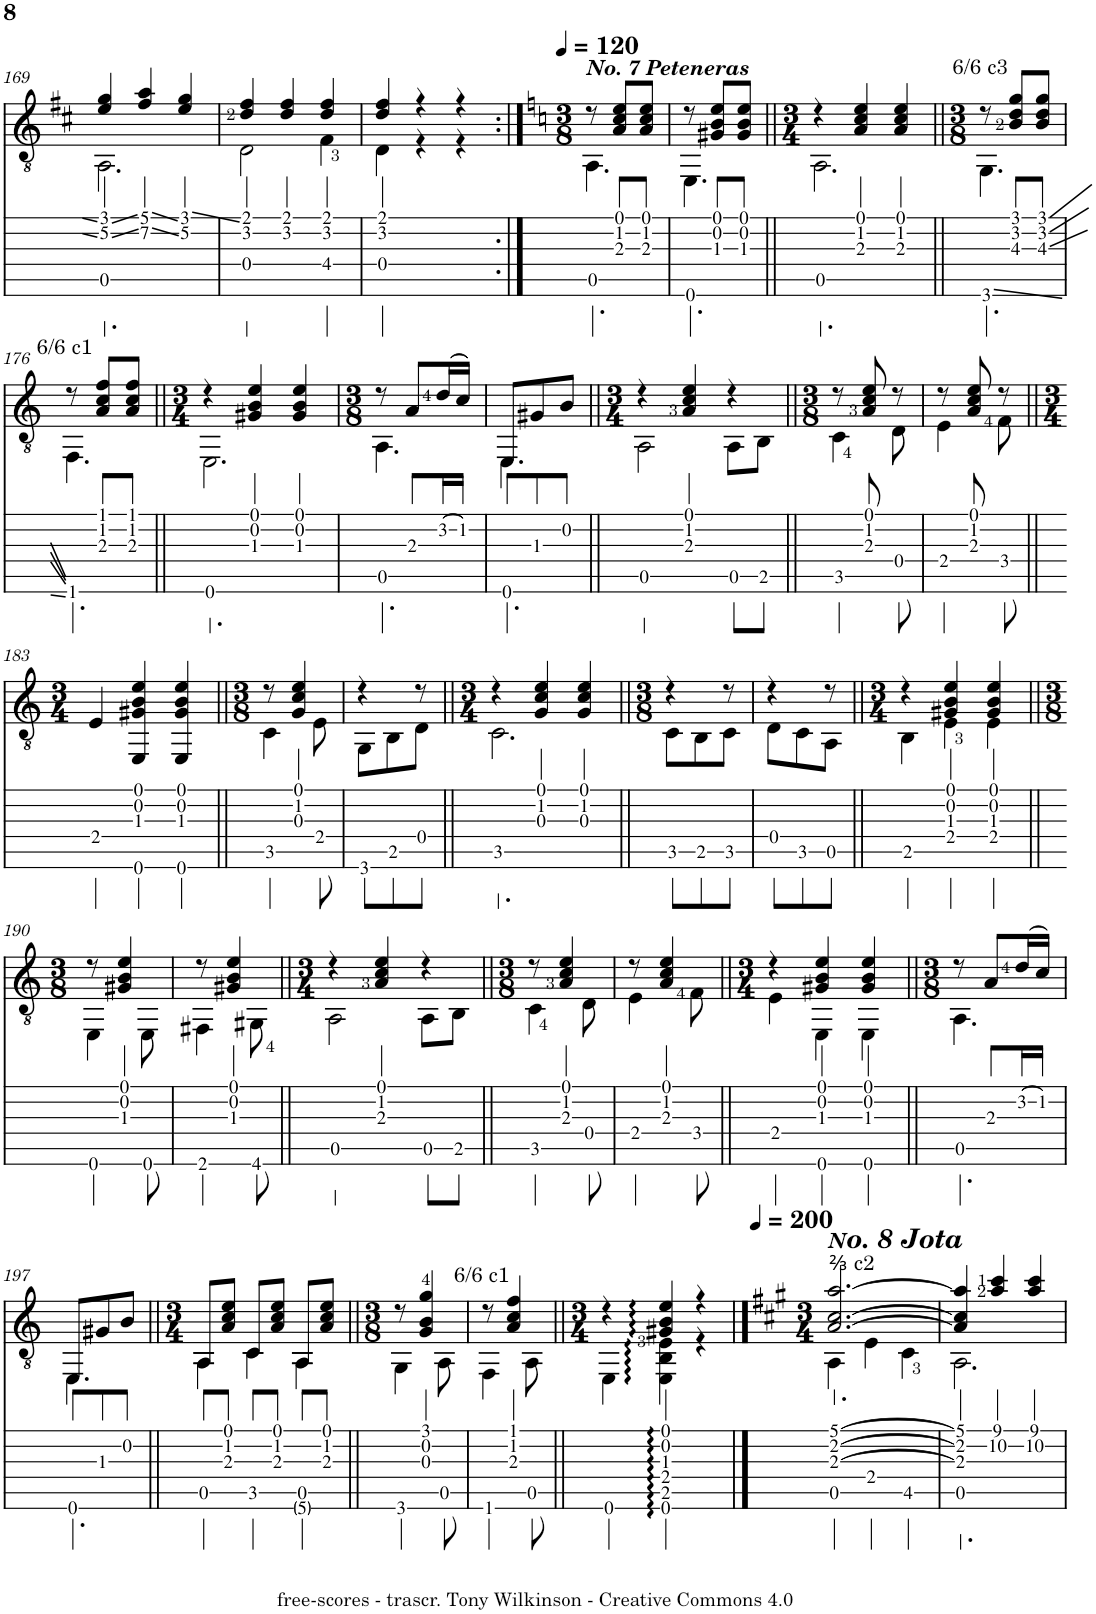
**kern	**kern
*part2	*part1
*staff2	*staff1
*I"Chitarra classica (Intavolatura)	*I"Chitarra classica
!!LO:PB:g=z
*	*clefGv2
*k[f#c#]	*k[f#c#]
*M3/4	*M3/4
=169	=169
*^	*^
4e/ 4g/	2.AA\	4e/ 4g/	2.AA\
4f#/ 4a/	.	4f#/ 4a/	.
4e/ 4g/	.	4e/ 4g/	.
=170	=170	=170	=170
4d/ 4f#/	2D\	4d/ 4f#/	2D\
4d/ 4f#/	.	4d/ 4f#/	.
4d/ 4f#/	4F#\	4d/ 4f#/	4F#\
=171	=171	=171	=171
4d/ 4f#/	4D\	4d/ 4f#/	4D\
4r	4r	4r	4r
4r	4r	4r	4r
=172:|!	=172:|!	=172:|!	=172:|!
*k[]	*	*k[]	*
*M3/8	*	*M3/8	*
*	*	*MM120	*
!	!	!LO:TX:a:Bi:t=No. 7 Peteneras	!
8r	4.AA\	8r	4.AA\
8A/ 8c/ 8e/L	.	8A/ 8c/ 8e/L	.
8A/ 8c/ 8e/J	.	8A/ 8c/ 8e/J	.
=173	=173	=173	=173
8r	4.EE\	8r	4.EE\
8G#X/ 8B/ 8e/L	.	8G#X/ 8B/ 8e/L	.
8G#/ 8B/ 8e/J	.	8G#/ 8B/ 8e/J	.
=174||	=174||	=174||	=174||
*M3/4	*	*M3/4	*
4r	2.AA\	4r	2.AA\
4A/ 4c/ 4e/	.	4A/ 4c/ 4e/	.
4A/ 4c/ 4e/	.	4A/ 4c/ 4e/	.
=175||	=175||	=175||	=175||
*M3/8	*	*M3/8	*
!	!	!LO:TX:a:t=6/6 c3	!
8r	4.GG\	8r	4.GG\
8B/ 8d/ 8g/L	.	8B/ 8d/ 8g/L	.
8B/ 8d/ 8g/J	.	8B/ 8d/ 8g/J	.
!!LO:LB:g=z	!!
=176	=176	=176	=176
!	!	!LO:TX:a:t=6/6 c1	!
8r	4.FF\	8r	4.FF\
8A/ 8c/ 8f/L	.	8A/ 8c/ 8f/L	.
8A/ 8c/ 8f/J	.	8A/ 8c/ 8f/J	.
=177||	=177||	=177||	=177||
*M3/4	*	*M3/4	*
4r	2.EE\	4r	2.EE\
4G#X/ 4B/ 4e/	.	4G#X/ 4B/ 4e/	.
4G#/ 4B/ 4e/	.	4G#/ 4B/ 4e/	.
=178	=178	=178	=178
*M3/8	*	*M3/8	*
8r	4.AA\	8r	4.AA\
8A/L	.	8A/L	.
(16d/L	.	(16d/L	.
16c/JJ)	.	16c/JJ)	.
=179	=179	=179	=179
8EE/L	4.EE\	8EE/L	4.EE\
8G#X/	.	8G#X/	.
8B/J	.	8B/J	.
=180||	=180||	=180||	=180||
*M3/4	*	*M3/4	*
4r	2AA\	4r	2AA\
4A/ 4c/ 4e/	.	4A/ 4c/ 4e/	.
4r	8AA\L	4r	8AA\L
.	8BB\J	.	8BB\J
=181||	=181||	=181||	=181||
*M3/8	*	*M3/8	*
8r	4C\	8r	4C\
8A/ 8c/ 8e/	.	8A/ 8c/ 8e/	.
8r	8D\	8r	8D\
=182	=182	=182	=182
8r	4E\	8r	4E\
8A/ 8c/ 8e/	.	8A/ 8c/ 8e/	.
8r	8E#X\	8r	8F\
*v	*v	*	*
*	*v	*v
!!LO:LB:g=z
=183||	=183||
*M3/4	*M3/4
4E\	4E/
4EE\ 4G#X\ 4B\ 4e\	4EE/ 4G#X/ 4B/ 4e/
4EE\ 4G#\ 4B\ 4e\	4EE/ 4G#/ 4B/ 4e/
=184||	=184||
*M3/8	*M3/8
*^	*^
8r	4C\	8r	4C\
4G/ 4c/ 4e/	.	4G/ 4c/ 4e/	.
.	8E\	.	8E\
=185	=185	=185	=185
4r	8GG\L	4r	8GG\L
.	8BB\	.	8BB\
8r	8D\J	8r	8D\J
=186||	=186||	=186||	=186||
*M3/4	*	*M3/4	*
4r	2.C\	4r	2.C\
4G/ 4c/ 4e/	.	4G/ 4c/ 4e/	.
4G/ 4c/ 4e/	.	4G/ 4c/ 4e/	.
=187||	=187||	=187||	=187||
*M3/8	*	*M3/8	*
4r	8C\L	4r	8C\L
.	8BB\	.	8BB\
8r	8C\J	8r	8C\J
=188	=188	=188	=188
4r	8D\L	4r	8D\L
.	8C\	.	8C\
8r	8AA\J	8r	8AA\J
=189||	=189||	=189||	=189||
*M3/4	*	*M3/4	*
4r	4BB\	4r	4BB\
4G#X/ 4B/ 4e/	4E\	4G#X/ 4B/ 4e/	4E\
4G#/ 4B/ 4e/	4E\	4G#/ 4B/ 4e/	4E\
!!LO:LB:g=z	!!
=190||	=190||	=190||	=190||
*M3/8	*	*M3/8	*
8r	4EE\	8r	4EE\
4G#X/ 4B/ 4e/	.	4G#X/ 4B/ 4e/	.
.	8EE\	.	8EE\
=191	=191	=191	=191
8r	4FF#X\	8r	4FF#X\
4G#X/ 4B/ 4e/	.	4G#X/ 4B/ 4e/	.
.	8GG#X\	.	8GG#X\
=192||	=192||	=192||	=192||
*M3/4	*	*M3/4	*
4r	2AA\	4r	2AA\
4A/ 4c/ 4e/	.	4A/ 4c/ 4e/	.
4r	8AA\L	4r	8AA\L
.	8BB\J	.	8BB\J
=193||	=193||	=193||	=193||
*M3/8	*	*M3/8	*
8r	4C\	8r	4C\
4A/ 4c/ 4e/	.	4A/ 4c/ 4e/	.
.	8D\	.	8D\
=194	=194	=194	=194
8r	4E\	8r	4E\
4A/ 4c/ 4e/	.	4A/ 4c/ 4e/	.
.	8F\	.	8F\
=195||	=195||	=195||	=195||
*M3/4	*	*M3/4	*
4r	4E\	4r	4E\
4G#X/ 4B/ 4e/	4EE\	4G#X/ 4B/ 4e/	4EE\
4G#/ 4B/ 4e/	4EE\	4G#/ 4B/ 4e/	4EE\
=196||	=196||	=196||	=196||
*M3/8	*	*M3/8	*
8r	4.AA\	8r	4.AA\
8A/L	.	8A/L	.
(16d/L	.	(16d/L	.
16c/JJ)	.	16c/JJ)	.
!!LO:LB:g=z	!!
=197	=197	=197	=197
8EE/L	4.EE\	8EE/L	4.EE\
8G#X/	.	8G#X/	.
8B/J	.	8B/J	.
=198||	=198||	=198||	=198||
*M3/4	*	*M3/4	*
8AA/L	4AA\	8AA/L	4AA\
8A/ 8c/ 8e/J	.	8A/ 8c/ 8e/J	.
8C/L	4C\	8C/L	4C\
8A/ 8c/ 8e/J	.	8A/ 8c/ 8e/J	.
8AA/L	4AA\	8AA/L	4AA\
8A/ 8c/ 8e/J	.	8A/ 8c/ 8e/J	.
=199||	=199||	=199||	=199||
*M3/8	*	*M3/8	*
8r	4GG\	8r	4GG\
4G/ 4B/ 4g/	.	4G/ 4B/ 4g/	.
.	8AA\	.	8AA\
=200	=200	=200	=200
!	!	!LO:TX:a:t=6/6 c1	!
8r	4FF\	8r	4FF\
4A/ 4c/ 4f/	.	4A/ 4c/ 4f/	.
.	8AA\	.	8AA\
=201||	=201||	=201||	=201||
*M3/4	*	*M3/4	*
4r	4EE\	4r	4EE\
4G#X/ 4B/ 4e/	4EE\ 4BB\ 4E\	4G#X/ 4B/ 4e/	4EE\ 4BB\ 4E\
4r	4r	4r	4r
==202	==202	==202	==202
*k[f#c#g#]	*	*k[f#c#g#]	*
*M3/4	*	*M3/4	*
*	*	*MM200	*
!	!	!LO:TX:a:Bi:t=N	!
!	!	!LO:TX:a:t=o. 8 Jota	!
!	!	!LO:TX:a:t=⅔ c2	!
[2.A/ [2.c#/ [2.a/	4AA\	[2.A/ [2.c#/ [2.a/	4AA\
.	4E\	.	4E\
.	4C#\	.	4C#\
=203	=203	=203	=203
4A/] 4c#/] 4a/]	2.AA\	4A/] 4c#/] 4a/]	2.AA\
4a/ 4cc#/	.	4a/ 4cc#/	.
4a/ 4cc#/	.	4a/ 4cc#/	.
*v	*v	*	*
*	*v	*v
=	=
*-	*-
